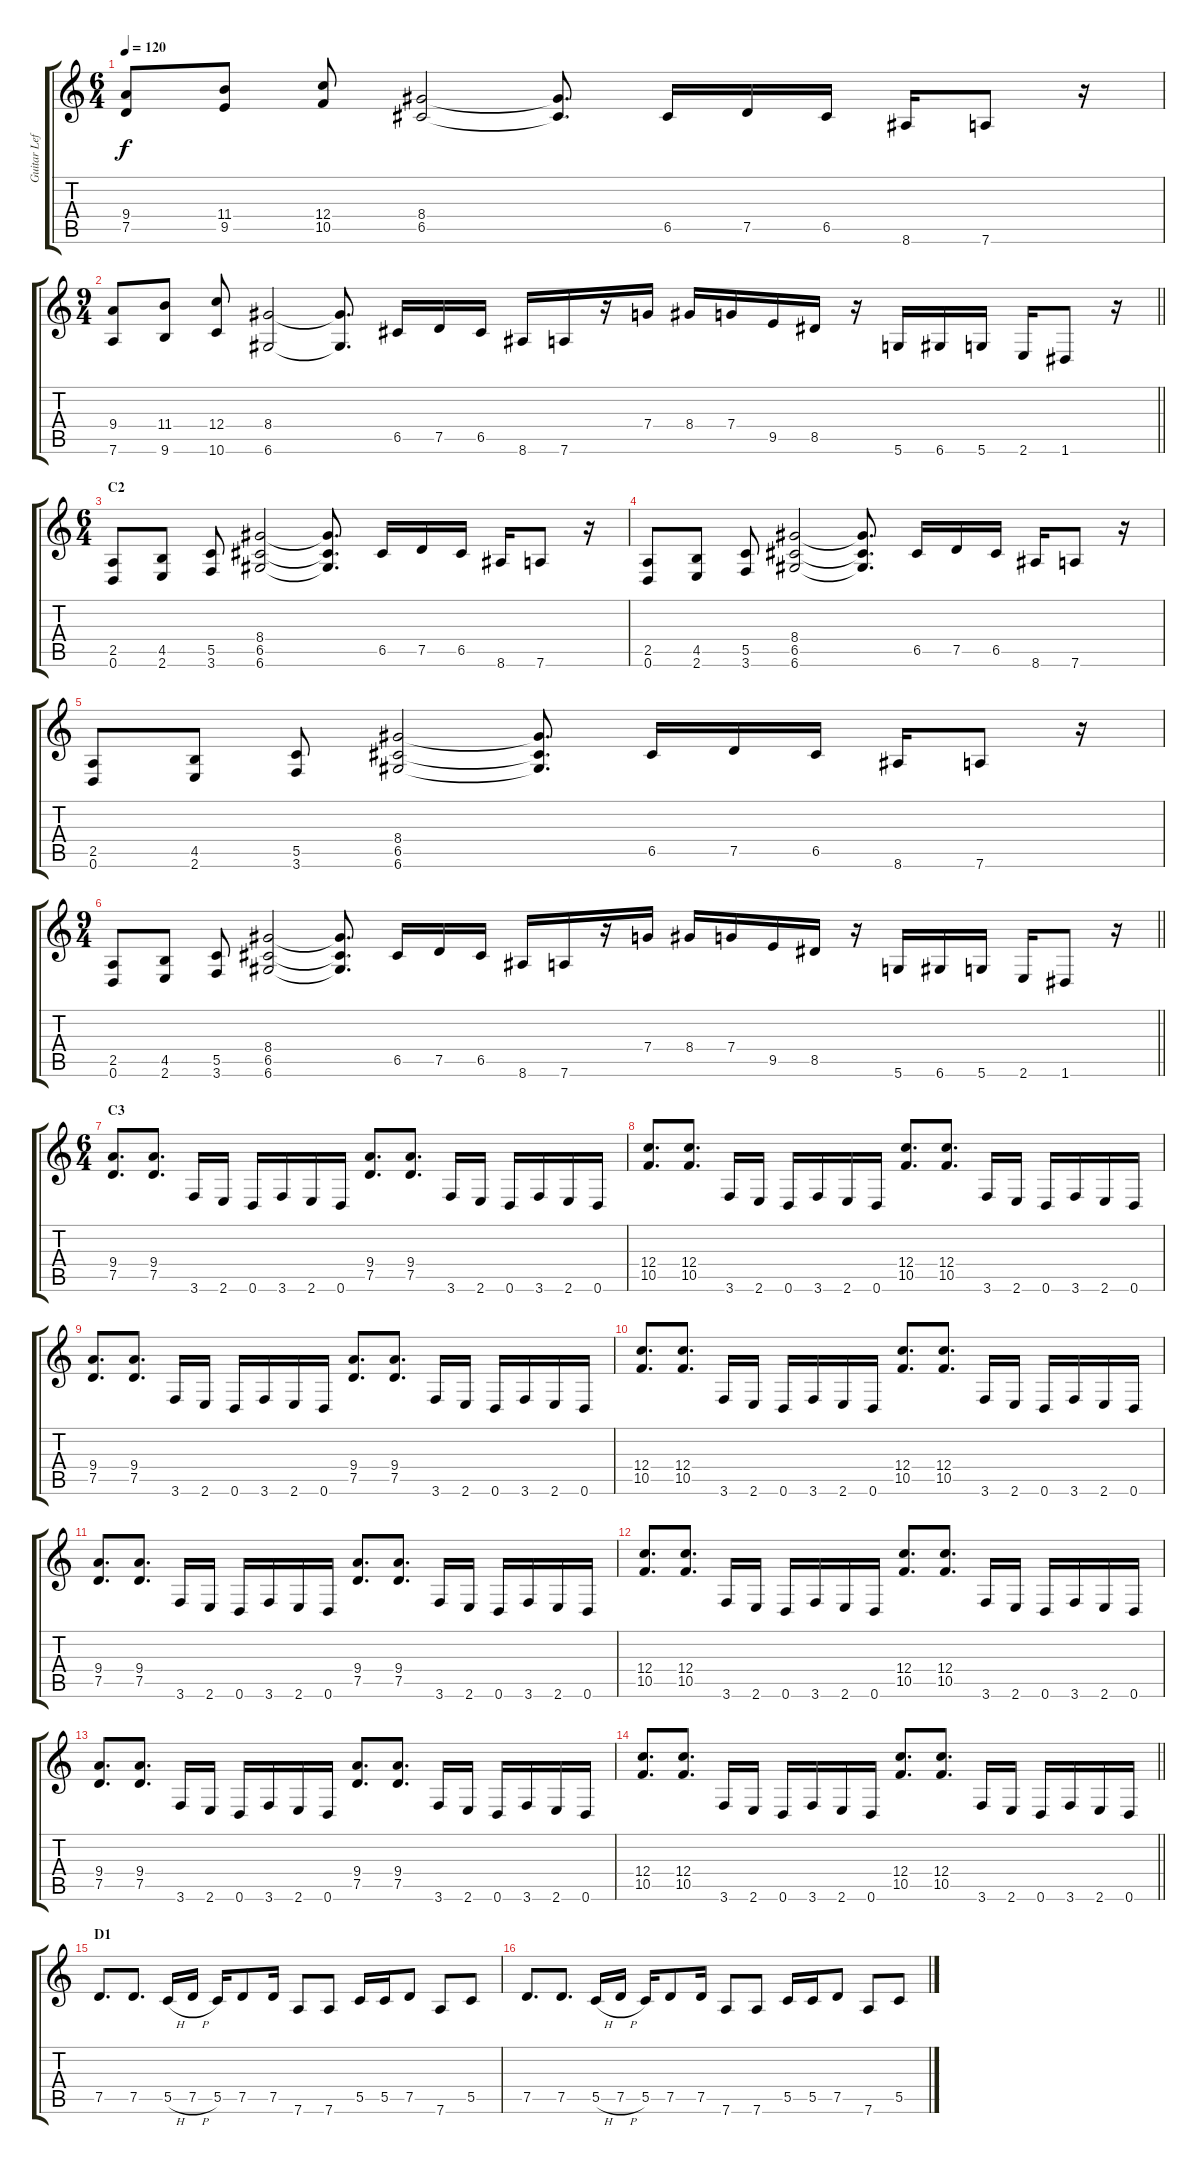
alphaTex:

\track ("Guitar Left" "Guitar Lef") {instrument distortionguitar}
\staff {score tabs}
\tuning (D4 A3 F3 C3 G2 D2) {hide}
\ts (6 4)
\tempo 120
\clef g2
\ks c
(9.4 7.5).8{dy f} (11.4 9.5).8 (12.4 10.5).8 (8.4 6.5).2 (8.4{t} 6.5{t}).8{d} 6.5.16 7.5.16 6.5.16 8.6.16 7.6.8 r.16 |
\ts (9 4)
\barLineRight lightlight
(9.4 7.6).8 (11.4 9.6).8 (12.4 10.6).8 (8.4 6.6).2 (8.4{t} 6.6{t}).8{d} 6.5.16 7.5.16 6.5.16 8.6.16 7.6.16 r.16 7.4.16 8.4.16 7.4.16 9.5.16 8.5.16 r.16 5.6.16 6.6.16 5.6.16 2.6.16 1.6.8 r.16 |
\ts (6 4)
\section ("" "C2")
(2.5 0.6).8 (4.5 2.6).8 (5.5 3.6).8 (8.4 6.5 6.6).2 (8.4{t} 6.5{t} 6.6{t}).8{d} 6.5.16 7.5.16 6.5.16 8.6.16 7.6.8 r.16 |
(2.5 0.6).8 (4.5 2.6).8 (5.5 3.6).8 (8.4 6.5 6.6).2 (8.4{t} 6.5{t} 6.6{t}).8{d} 6.5.16 7.5.16 6.5.16 8.6.16 7.6.8 r.16 |
(2.5 0.6).8 (4.5 2.6).8 (5.5 3.6).8 (8.4 6.5 6.6).2 (8.4{t} 6.5{t} 6.6{t}).8{d} 6.5.16 7.5.16 6.5.16 8.6.16 7.6.8 r.16 |
\ts (9 4)
\barLineRight lightlight
(2.5 0.6).8 (4.5 2.6).8 (5.5 3.6).8 (8.4 6.5 6.6).2 (8.4{t} 6.5{t} 6.6{t}).8{d} 6.5.16 7.5.16 6.5.16 8.6.16 7.6.16 r.16 7.4.16 8.4.16 7.4.16 9.5.16 8.5.16 r.16 5.6.16 6.6.16 5.6.16 2.6.16 1.6.8 r.16 |
\ts (6 4)
\section ("" "C3")
(9.4 7.5).8{d} (9.4 7.5).8{d} 3.6.16 2.6.16 0.6.16 3.6.16 2.6.16 0.6.16 (9.4 7.5).8{d} (9.4 7.5).8{d} 3.6.16 2.6.16 0.6.16 3.6.16 2.6.16 0.6.16 |
(12.4 10.5).8{d} (12.4 10.5).8{d} 3.6.16 2.6.16 0.6.16 3.6.16 2.6.16 0.6.16 (12.4 10.5).8{d} (12.4 10.5).8{d} 3.6.16 2.6.16 0.6.16 3.6.16 2.6.16 0.6.16 |
(9.4 7.5).8{d} (9.4 7.5).8{d} 3.6.16 2.6.16 0.6.16 3.6.16 2.6.16 0.6.16 (9.4 7.5).8{d} (9.4 7.5).8{d} 3.6.16 2.6.16 0.6.16 3.6.16 2.6.16 0.6.16 |
(12.4 10.5).8{d} (12.4 10.5).8{d} 3.6.16 2.6.16 0.6.16 3.6.16 2.6.16 0.6.16 (12.4 10.5).8{d} (12.4 10.5).8{d} 3.6.16 2.6.16 0.6.16 3.6.16 2.6.16 0.6.16 |
(9.4 7.5).8{d} (9.4 7.5).8{d} 3.6.16 2.6.16 0.6.16 3.6.16 2.6.16 0.6.16 (9.4 7.5).8{d} (9.4 7.5).8{d} 3.6.16 2.6.16 0.6.16 3.6.16 2.6.16 0.6.16 |
(12.4 10.5).8{d} (12.4 10.5).8{d} 3.6.16 2.6.16 0.6.16 3.6.16 2.6.16 0.6.16 (12.4 10.5).8{d} (12.4 10.5).8{d} 3.6.16 2.6.16 0.6.16 3.6.16 2.6.16 0.6.16 |
(9.4 7.5).8{d} (9.4 7.5).8{d} 3.6.16 2.6.16 0.6.16 3.6.16 2.6.16 0.6.16 (9.4 7.5).8{d} (9.4 7.5).8{d} 3.6.16 2.6.16 0.6.16 3.6.16 2.6.16 0.6.16 |
\barLineRight lightlight
(12.4 10.5).8{d} (12.4 10.5).8{d} 3.6.16 2.6.16 0.6.16 3.6.16 2.6.16 0.6.16 (12.4 10.5).8{d} (12.4 10.5).8{d} 3.6.16 2.6.16 0.6.16 3.6.16 2.6.16 0.6.16 |
\section ("" "D1")
7.5.8{d} 7.5.8{d} 5.5{h}.16 7.5{h}.16 5.5.16 7.5.8 7.5.16 7.6.8 7.6.8 5.5.16 5.5.16 7.5.8 7.6.8 5.5.8 |
7.5.8{d} 7.5.8{d} 5.5{h}.16 7.5{h}.16 5.5.16 7.5.8 7.5.16 7.6.8 7.6.8 5.5.16 5.5.16 7.5.8 7.6.8 5.5.8
